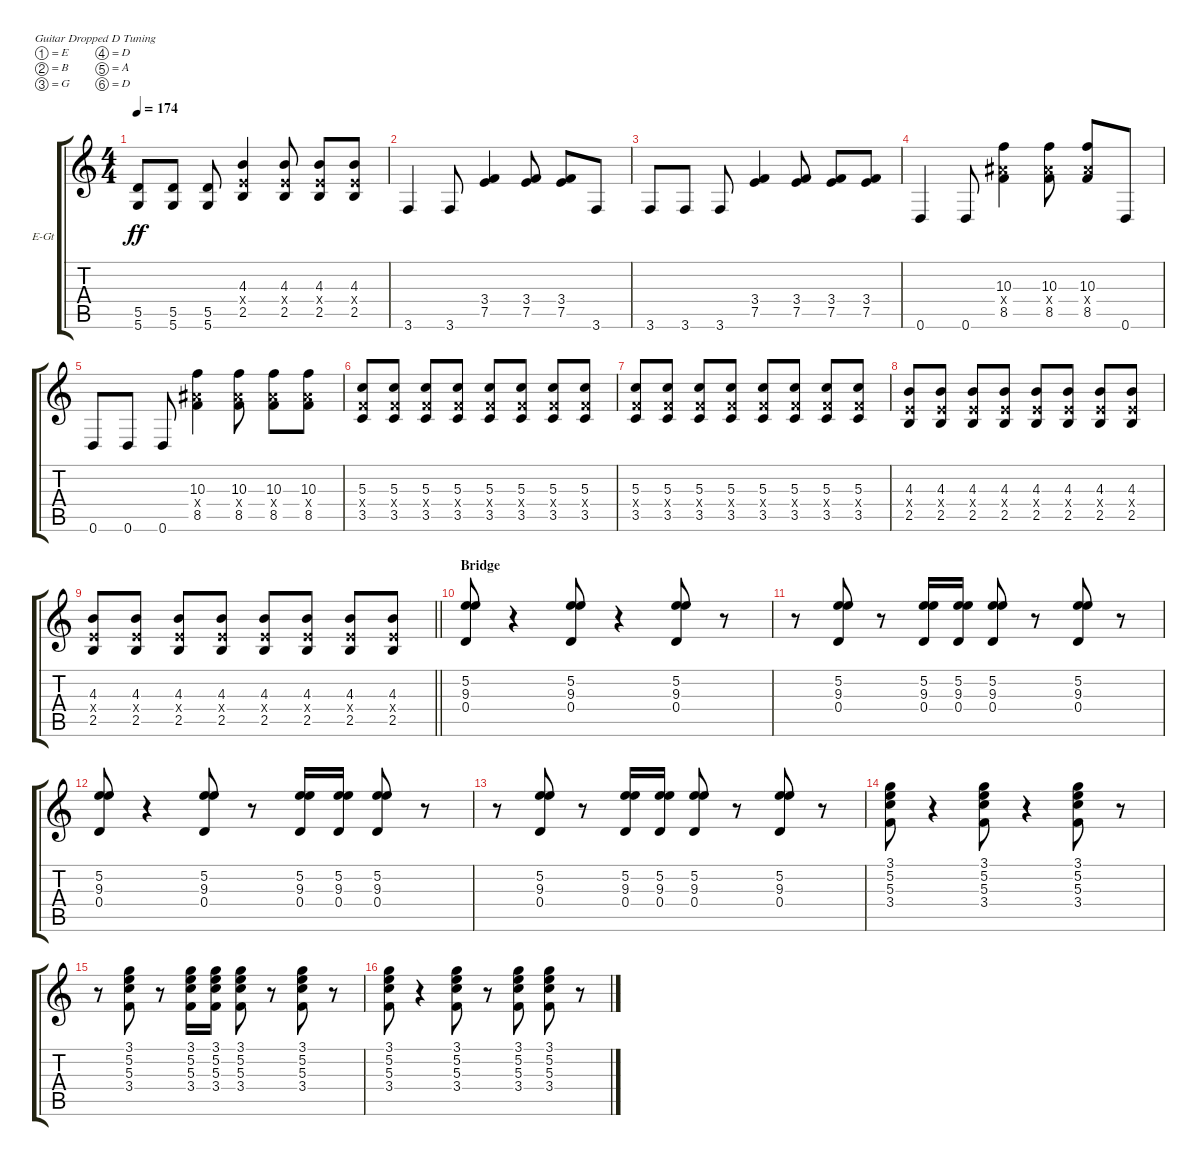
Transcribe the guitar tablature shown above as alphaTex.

\bracketExtendMode groupsimilarinstruments
\firstSystemTrackNameOrientation horizontal
\otherSystemsTrackNameOrientation horizontal
\track ("Matt Carter Left" "E-Gt") {instrument distortionguitar}
\staff {score tabs}
\tuning (E4 B3 G3 D3 A2 D2)
\ts (4 4)
\tempo 174
\clef g2
\ks c
(5.5 5.6).8{dy ff} (5.5 5.6).8 (5.5 5.6).8 (4.3 2.4{x} 2.5).4 (4.3 2.4{x} 2.5).8 (4.3 2.4{x} 2.5).8 (4.3 2.4{x} 2.5).8 |
3.6.4 3.6.8 (3.4 7.5).4 (3.4 7.5).8 (3.4 7.5).8 3.6.8 |
3.6.8 3.6.8 3.6.8 (3.4 7.5).4 (3.4 7.5).8 (3.4 7.5).8 (3.4 7.5).8 |
0.6.4 0.6.8 (10.3 8.4{x} 8.5).4 (10.3 8.4{x} 8.5).8 (10.3 8.4{x} 8.5).8 0.6.8 |
0.6.8 0.6.8 0.6.8 (10.3 8.4{x} 8.5).4 (10.3 8.4{x} 8.5).8 (10.3 8.4{x} 8.5).8 (10.3 8.4{x} 8.5).8 |
(5.3 3.4{x} 3.5).8 (5.3 3.4{x} 3.5).8 (5.3 3.4{x} 3.5).8 (5.3 3.4{x} 3.5).8 (5.3 3.4{x} 3.5).8 (5.3 3.4{x} 3.5).8 (5.3 3.4{x} 3.5).8 (5.3 3.4{x} 3.5).8 |
(5.3 3.4{x} 3.5).8 (5.3 3.4{x} 3.5).8 (5.3 3.4{x} 3.5).8 (5.3 3.4{x} 3.5).8 (5.3 3.4{x} 3.5).8 (5.3 3.4{x} 3.5).8 (5.3 3.4{x} 3.5).8 (5.3 3.4{x} 3.5).8 |
(4.3 2.4{x} 2.5).8 (4.3 2.4{x} 2.5).8 (4.3 2.4{x} 2.5).8 (4.3 2.4{x} 2.5).8 (4.3 2.4{x} 2.5).8 (4.3 2.4{x} 2.5).8 (4.3 2.4{x} 2.5).8 (4.3 2.4{x} 2.5).8 |
\barLineRight lightlight
(4.3 2.4{x} 2.5).8 (4.3 2.4{x} 2.5).8 (4.3 2.4{x} 2.5).8 (4.3 2.4{x} 2.5).8 (4.3 2.4{x} 2.5).8 (4.3 2.4{x} 2.5).8 (4.3 2.4{x} 2.5).8 (4.3 2.4{x} 2.5).8 |
\section ("" "Bridge")
(5.2 9.3 0.4).8 r.4 (5.2 9.3 0.4).8 r.4 (5.2 9.3 0.4).8 r.8 |
r.8 (5.2 9.3 0.4).8 r.8 (5.2 9.3 0.4).16 (5.2 9.3 0.4).16 (5.2 9.3 0.4).8 r.8 (5.2 9.3 0.4).8 r.8 |
(5.2 9.3 0.4).8 r.4 (5.2 9.3 0.4).8 r.8 (5.2 9.3 0.4).16 (5.2 9.3 0.4).16 (5.2 9.3 0.4).8 r.8 |
r.8 (5.2 9.3 0.4).8 r.8 (5.2 9.3 0.4).16 (5.2 9.3 0.4).16 (5.2 9.3 0.4).8 r.8 (5.2 9.3 0.4).8 r.8 |
(3.1 5.2 5.3 3.4).8 r.4 (3.1 5.2 5.3 3.4).8 r.4 (3.1 5.2 5.3 3.4).8 r.8 |
r.8 (3.1 5.2 5.3 3.4).8 r.8 (3.1 5.2 5.3 3.4).16 (3.1 5.2 5.3 3.4).16 (3.1 5.2 5.3 3.4).8 r.8 (3.1 5.2 5.3 3.4).8 r.8 |
(3.1 5.2 5.3 3.4).8 r.4 (3.1 5.2 5.3 3.4).8 r.8 (3.1 5.2 5.3 3.4).8 (3.1 5.2 5.3 3.4).8 r.8
